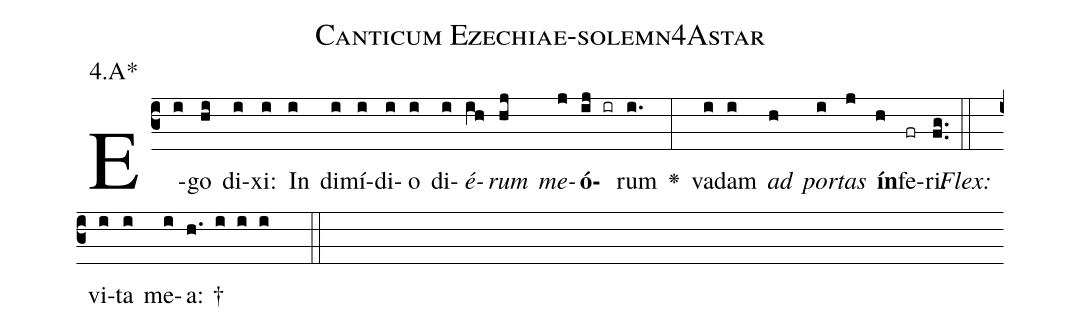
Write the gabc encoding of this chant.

name: Canticum Ezechiae-solemn4Astar;
annotation: 4.A*;
%%
(c3)E(i)go(hi) di(i)xi:(i) In(i) di(i)mí(i)di(i)o(i) di(i)<i>é</i>(ih)<i>rum</i>(hj) <i>me</i>(j)<b>ó</b>(ij ir)rum(i.) <v>\greheightstar</v>(:) va(i)dam(i) <i>ad</i>(h) <i>por</i>(i)<i>tas</i>(j) <b>ín</b>(h)fe(fr)ri.(fg..) (::)
<i>Flex:</i>()  vi(i)ta(i) me(i)a: †(h. i i i  ::)

%E(i) u(h) o(i) u(j) a(h) e.(fg..) (::)
